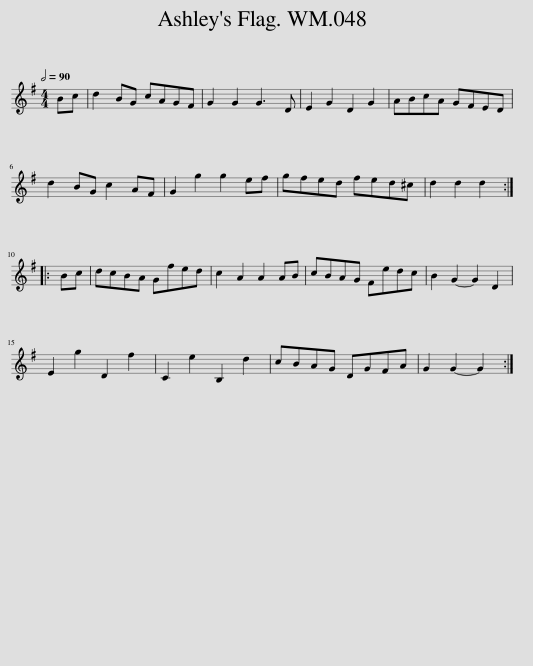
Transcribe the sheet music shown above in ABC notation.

X:1
L:1/8
Q:1/2=90
M:4/4
I:linebreak $
K:G
V:1 treble
V:1
 Bc | d2 BG cAGF | G2 G2 G3 D | E2 G2 D2 G2 | ABcA GFED |$ %5
 d2 BG c2 AF | G2 g2 g2 ef | gfed fed^c | d2 d2 d2 ::$ Bc | %10
 dcBA Gfed | c2 A2 A2 AB | cBAG Fedc | B2 G2- G2 D2 |$ E2 g2 D2 f2 | %15
 C2 e2 B,2 d2 | cBAG DGFA | G2 G2- G2 :| %18
